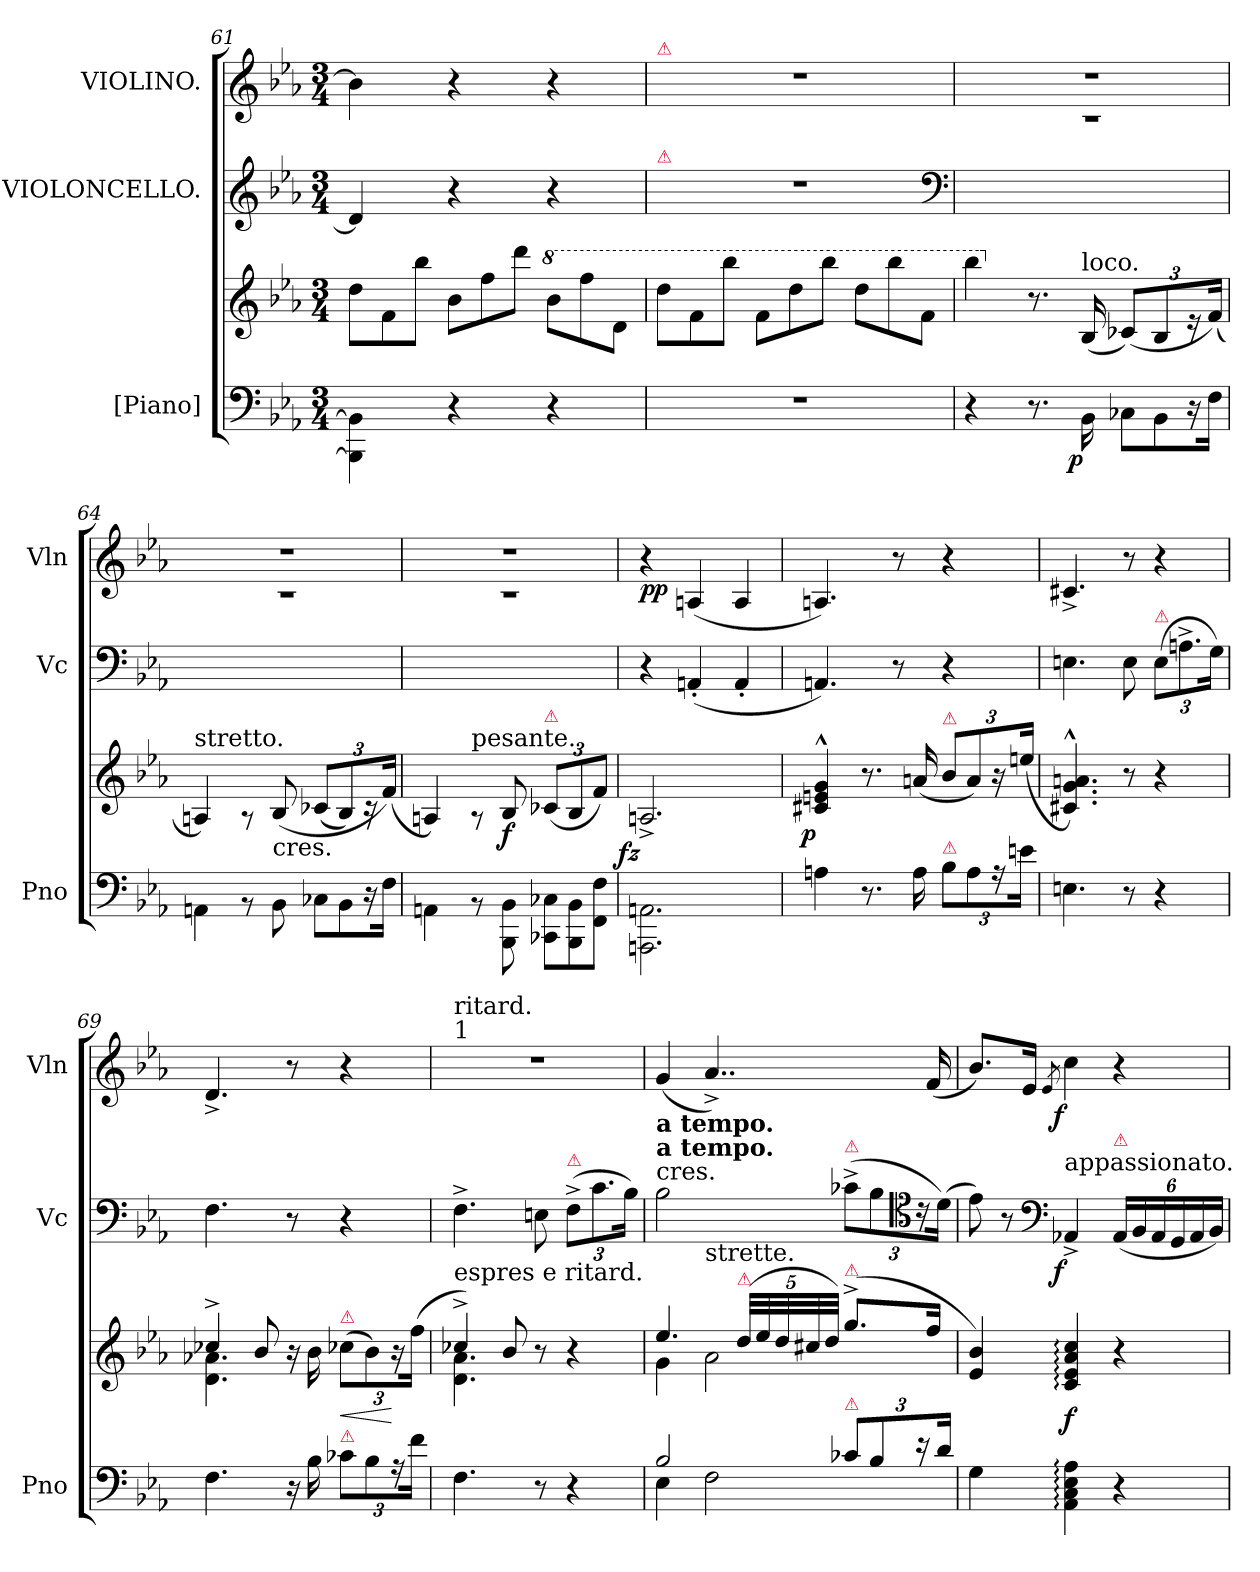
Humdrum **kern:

**kern	**kern	**dynam	**kern	**dynam	**kern	**dynam
*part3	*part3	*part3	*part2	*part2	*part1	*part1
*staff4	*staff3	*staff3/4	*staff2	*staff2	*staff1	*staff1
*I"[Piano]	*	*	*I"VIOLONCELLO.	*	*I"VIOLINO.	*
*I'Pno	*	*	*I'Vc	*	*I'Vln	*
*clefF4	*clefG2	*	*clefG2	*	*clefG2	*
*k[b-e-a-]	*k[b-e-a-]	*	*k[b-e-a-]	*	*k[b-e-a-]	*
*E-:	*E-:	*	*E-:	*	*E-:	*
*M3/4	*M3/4	*	*M3/4	*	*M3/4	*
*	*Xtuplet	*	*	*	*	*
=61	=61	=61	=61	=61	=61	=61
4BBB-]\ 4BB-]\	12ddL	.	4d]	.	4b-]	.
.	12f	.	.	.	.	.
.	12bb-J	.	.	.	.	.
4r	12b-L	.	4r	.	4r	.
.	12ff	.	.	.	.	.
.	12dddJ	.	.	.	.	.
*	*8va	*	*	*	*	*
4r	12bb-\L	.	4r	.	4r	.
.	12fff\	.	.	.	.	.
.	12dd\J	.	.	.	.	.
=62	=62	=62	=62	=62	=62	=62
!	!	!	!	!	!LO:TX:a:color=crimson:t=⚠	!
!	!	!	!LO:TX:a:color=crimson:t=⚠	!	!	!
2.rF	12dddL	.	2.rdd	.	2.rdd	.
.	12ff	.	.	.	.	.
.	12bbb-J	.	.	.	.	.
.	12ffL	.	.	.	.	.
.	12ddd	.	.	.	.	.
.	12bbb-J	.	.	.	.	.
.	12dddL	.	.	.	.	.
.	12bbb-	.	.	.	.	.
.	12ffJ	.	.	.	.	.
*	*	*	*clefF4	*	*	*
=63	=63	=63	=63	=63	=63	=63
4r	4bbb-	.	2.rdd	.	2.rdd	.
*	*X8va	*	*	*	*	*
8.r	8.r	.	.	.	.	.
!	!LO:TX:a:t=loco.	!	!	!	!	!
!	!	!LO:DY:b=2:rj	!	!	!	!
16BB-\	(<16B-/	p	.	.	.	.
*Xtuplet	*tuplet	*	*	*	*	*
12C-X\L	(>12c-XL)	.	.	.	.	.
12BB-\	12B-/	.	.	.	.	.
24r	24re	.	.	.	.	.
24F\Jk	(>24f/Jk)	.	.	.	.	.
=64	=64	=64	=64	=64	=64	=64
!	!LO:TX:a:t=stretto.	!	!	!	!	!
4AAn\	4An/)	.	2.rdd	.	2.rdd	.
8rBB	8rA	.	.	.	.	.
!	!LO:TX:c:t=cres.	!	!	!	!	!
8BB-\	(<8B-/	.	.	.	.	.
12C-X\L	(>12c-XL	.	.	.	.	.
12BB-\	12B-/)	.	.	.	.	.
24r	24rc	.	.	.	.	.
24F\Jk	(>24f/Jk)	.	.	.	.	.
=65	=65	=65	=65	=65	=65	=65
4AAn\	4An/)	.	2.rdd	.	2.rdd	.
!	!LO:TX:a:t=pesante.	!	!	!	!	!
8rBB	8rA	.	.	.	.	.
8BBB-\ 8BB-\	8B-/	f	.	.	.	.
!	!LO:TX:a:color=crimson:t=⚠	!	!	!	!	!
12CC-X\ 12C-X\L	(>12c-XL	.	.	.	.	.
12BBB-\ 12BB-\	12B-/	.	.	.	.	.
12FF\ 12F\J	12f/J)	.	.	.	.	.
=66	=66	=66	=66	=66	=66	=66
!	!	!LO:DY:rj	!	!	!	!
2.AAAn\ 2.AAn\	2.An^>/	fz	4r	.	4r	pp
.	.	.	(4AAn'<	.	(<4An	.
.	.	.	4AA'<	.	4A	.
=67	=67	=67	=67	=67	=67	=67
!	!	!LO:DY:rj	!	!	!	!
4An	4c#X^^> 4en^^> 4g^^>	p	4.AAn)	.	4.An)	.
8.r	8.r	.	.	.	.	.
.	.	.	8r	.	8r	.
16A	(<16an	.	.	.	.	.
*tuplet	*	*	*	*	*	*
!	!LO:TX:a:color=crimson:t=⚠	!	!	!	!	!
!LO:TX:a:color=crimson:t=⚠	!	!	!	!	!	!
12B-L	12b-/L	.	4r	.	4r	.
12A	12a/)	.	.	.	.	.
24rA	24r	.	.	.	.	.
24enJk	(24een/Jk	.	.	.	.	.
=68	=68	=68	=68	=68	=68	=68
4.En	4.c#X^^> 4.g^^> 4.an^^>)	.	4.En	.	4.c#X^<	.
8r	8r	.	8E	.	8r	.
!	!	!	!LO:TX:a:color=crimson:t=⚠	!	!	!
4r	4r	.	(>12EL	.	4r	.
.	.	.	12.An^<	.	.	.
.	.	.	24GJk)	.	.	.
=69	=69	=69	=69	=69	=69	=69
*	*^	*	*	*	*	*
4.F	4cc-X^>	4.d 4.a-X	.	4.F	.	4.d^<	.
.	8b-	.	.	.	.	.	.
16r	16r	8ryy	.	8r	.	8r	.
16B-	16b-\	.	.	.	.	.	.
!	!LO:TX:a:color=crimson:t=⚠	!	!	!	!	!	!
!LO:TX:a:color=crimson:t=⚠	!	!	!	!	!	!	!
12c-XL	(12cc-X\L	4ryy	<	4r	.	4r	.
12B-	12b-\)	.	.	.	.	.	.
24rA	24r	.	[	.	.	.	.
24fJk	(>24ff\Jk	.	.	.	.	.	.
=70	=70	=70	=70	=70	=70	=70	=70
!	!	!	!	!	!	!LO:TX:a:t=1	!
!	!	!	!	!	!	!LO:TX:a:t=ritard.	!
!	!	!	!	!LO:TX:b:t=espres e ritard.	!	!	!
4.F	4cc-X^>)	4.d 4.a-	.	4.F^<	.	2.rdd	.
.	8b-	.	.	.	.	.	.
8r	8r	8rcyy	.	8En	.	.	.
!	!	!	!	!LO:TX:a:color=crimson:t=⚠	!	!	!
4r	4r	4reyy	.	(>12F^<L	.	.	.
.	.	.	.	12.c	.	.	.
.	.	.	.	24B-Jk)	.	.	.
=71	=71	=71	=71	=71	=71	=71	=71
*^	*	*	*	*	*	*	*
!	!	!	!	!	!	!	!LO:TX:b:B:t=a tempo.	!
!	!	!	!	!	!LO:TX:t=cres.	!	!	!
!	!	!	!	!	!LO:TX:a:B:t=a tempo.	!	!	!
2B-	4E-	4.ee-	4g	.	2B-	.	(<4g	.
!	!	!	!LO:TX:a:t=strette.	!	!	!	!	!
.	2F	.	2a-	.	.	.	4..a-^<)	.
!	!	!LO:TX:a:color=crimson:t=⚠	!	!	!	!	!	!
.	.	(<40ddLLL	.	.	.	.	.	.
.	.	40ee-	.	.	.	.	.	.
.	.	40dd	.	.	.	.	.	.
.	.	40cc#X	.	.	.	.	.	.
.	.	40ddJJJ)	.	.	.	.	.	.
!	!	!	!	!	!LO:TX:a:color=crimson:t=⚠	!	!	!
!	!	!LO:TX:a:color=crimson:t=⚠	!	!	!	!	!	!
!LO:TX:a:color=crimson:t=⚠	!	!	!	!	!	!	!	!
12c-XL	.	(<8.gg^<L	.	.	(>12c-X^<L	.	.	.
12B-	.	.	.	.	12B-	.	.	.
*	*	*	*	*	*clefC4	*	*	*
24re	.	.	.	.	24rc	.	.	.
.	.	16ffJk	.	.	.	.	(<16f	.
24dJk	.	.	.	.	(>24dJk)	.	.	.
*v	*v	*	*	*	*	*	*	*
*	*v	*v	*	*	*	*	*
=72	=72	=72	=72	=72	=72	=72
4G	4e- 4b-)	.	8e-)	.	8.b-L)	.
.	.	.	8r	.	.	.
.	.	.	.	.	16e-Jk	.
*	*	*	*clefF4	*	*	*
.	.	.	.	.	8qe-/	.
!	!	!	!LO:TX:a:t=appassionato.	!	!	!
!	!	!	!	!LO:DY:rj	!	!LO:DY:rj
4AA-: 4C: 4E-: 4A-:	4c: 4e-: 4a-: 4cc:	f	4AA-X^<	f	4cc	f
!	!	!	!LO:TX:a:color=crimson:t=⚠	!	!	!
4r	4r	.	(<24AA-LL	.	4r	.
.	.	.	24BB-	.	.	.
.	.	.	24AA-	.	.	.
.	.	.	24GG	.	.	.
.	.	.	24AA-	.	.	.
.	.	.	24BB-JJ)	.	.	.
=	=	=	=	=	=	=
*-	*-	*-	*-	*-	*-	*-
